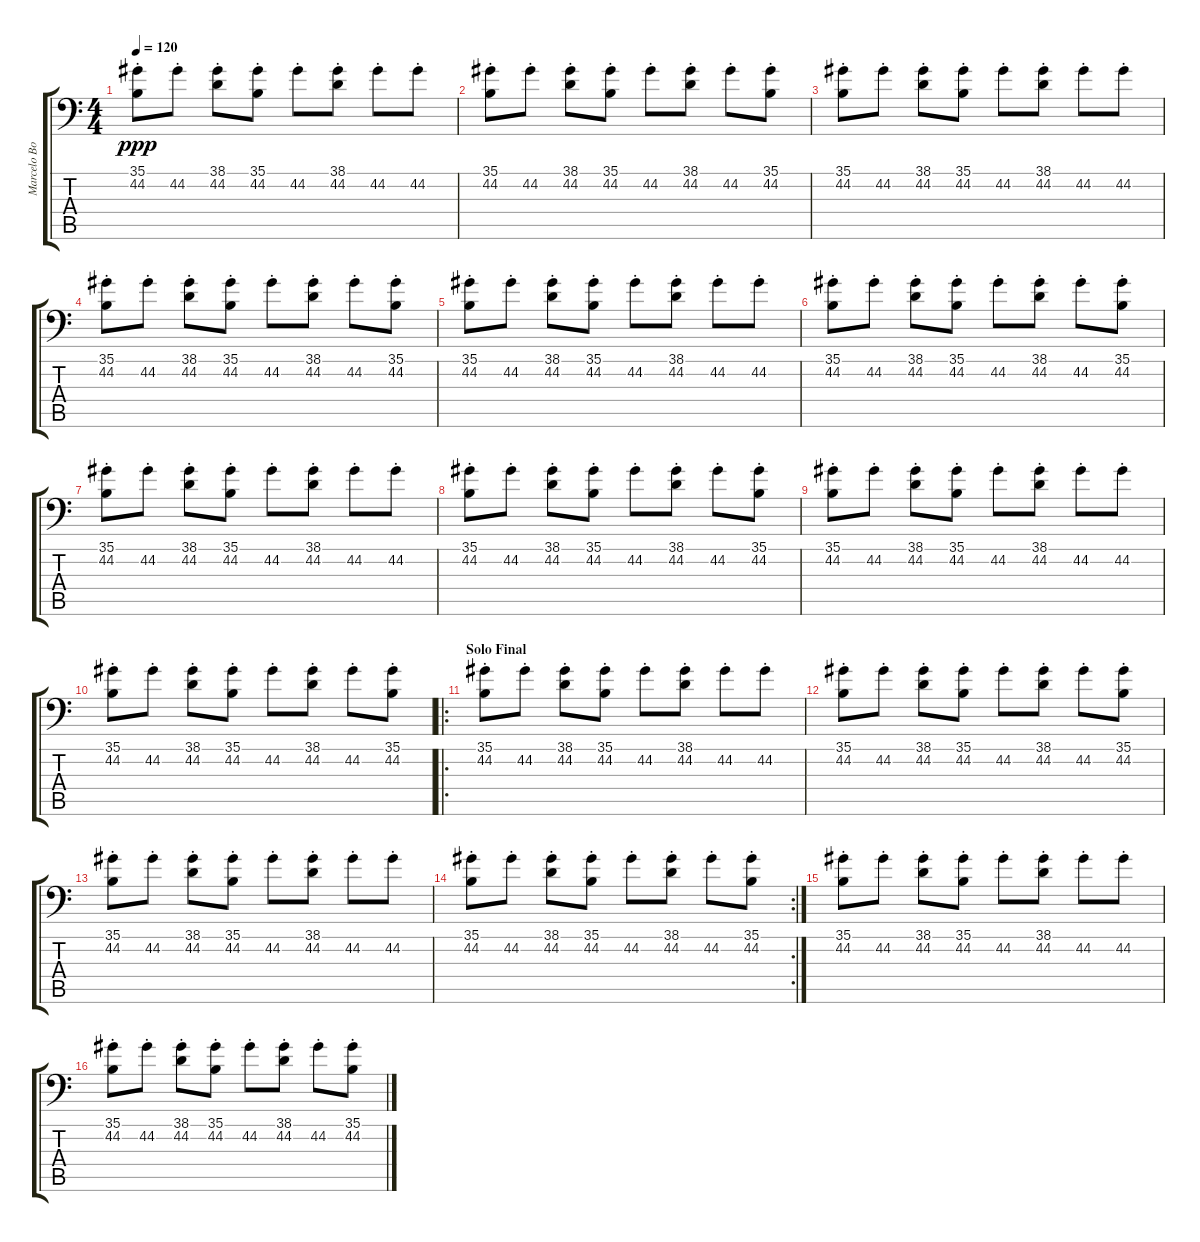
\track ("Marcelo Bonfá (Bateria)" "Marcelo Bo") {instrument acousticgrandpiano}
\staff {score tabs}
\tuning (C-1 C-1 C-1 C-1 C-1 C-1) {hide}
\ts (4 4)
\tempo 120
\clef f4
\ks c
(35.1 44.2{st}).8{dy ppp} 44.2{st}.8 (38.1 44.2{st}).8 (35.1 44.2{st}).8 44.2{st}.8 (38.1 44.2{st}).8 44.2{st}.8 44.2{st}.8 |
(35.1 44.2{st}).8 44.2{st}.8 (38.1 44.2{st}).8 (35.1 44.2{st}).8 44.2{st}.8 (38.1 44.2{st}).8 44.2{st}.8 (35.1 44.2{st}).8 |
(35.1 44.2{st}).8 44.2{st}.8 (38.1 44.2{st}).8 (35.1 44.2{st}).8 44.2{st}.8 (38.1 44.2{st}).8 44.2{st}.8 44.2{st}.8 |
(35.1 44.2{st}).8 44.2{st}.8 (38.1 44.2{st}).8 (35.1 44.2{st}).8 44.2{st}.8 (38.1 44.2{st}).8 44.2{st}.8 (35.1 44.2{st}).8 |
(35.1 44.2{st}).8 44.2{st}.8 (38.1 44.2{st}).8 (35.1 44.2{st}).8 44.2{st}.8 (38.1 44.2{st}).8 44.2{st}.8 44.2{st}.8 |
(35.1 44.2{st}).8 44.2{st}.8 (38.1 44.2{st}).8 (35.1 44.2{st}).8 44.2{st}.8 (38.1 44.2{st}).8 44.2{st}.8 (35.1 44.2{st}).8 |
(35.1 44.2{st}).8 44.2{st}.8 (38.1 44.2{st}).8 (35.1 44.2{st}).8 44.2{st}.8 (38.1 44.2{st}).8 44.2{st}.8 44.2{st}.8 |
(35.1 44.2{st}).8 44.2{st}.8 (38.1 44.2{st}).8 (35.1 44.2{st}).8 44.2{st}.8 (38.1 44.2{st}).8 44.2{st}.8 (35.1 44.2{st}).8 |
(35.1 44.2{st}).8 44.2{st}.8 (38.1 44.2{st}).8 (35.1 44.2{st}).8 44.2{st}.8 (38.1 44.2{st}).8 44.2{st}.8 44.2{st}.8 |
(35.1 44.2{st}).8 44.2{st}.8 (38.1 44.2{st}).8 (35.1 44.2{st}).8 44.2{st}.8 (38.1 44.2{st}).8 44.2{st}.8 (35.1 44.2{st}).8 |
\ro
\section ("" "Solo Final")
(35.1 44.2{st}).8 44.2{st}.8 (38.1 44.2{st}).8 (35.1 44.2{st}).8 44.2{st}.8 (38.1 44.2{st}).8 44.2{st}.8 44.2{st}.8 |
(35.1 44.2{st}).8 44.2{st}.8 (38.1 44.2{st}).8 (35.1 44.2{st}).8 44.2{st}.8 (38.1 44.2{st}).8 44.2{st}.8 (35.1 44.2{st}).8 |
(35.1 44.2{st}).8 44.2{st}.8 (38.1 44.2{st}).8 (35.1 44.2{st}).8 44.2{st}.8 (38.1 44.2{st}).8 44.2{st}.8 44.2{st}.8 |
\rc 2
(35.1 44.2{st}).8 44.2{st}.8 (38.1 44.2{st}).8 (35.1 44.2{st}).8 44.2{st}.8 (38.1 44.2{st}).8 44.2{st}.8 (35.1 44.2{st}).8 |
(35.1 44.2{st}).8 44.2{st}.8 (38.1 44.2{st}).8 (35.1 44.2{st}).8 44.2{st}.8 (38.1 44.2{st}).8 44.2{st}.8 44.2{st}.8 |
(35.1 44.2{st}).8 44.2{st}.8 (38.1 44.2{st}).8 (35.1 44.2{st}).8 44.2{st}.8 (38.1 44.2{st}).8 44.2{st}.8 (35.1 44.2{st}).8
